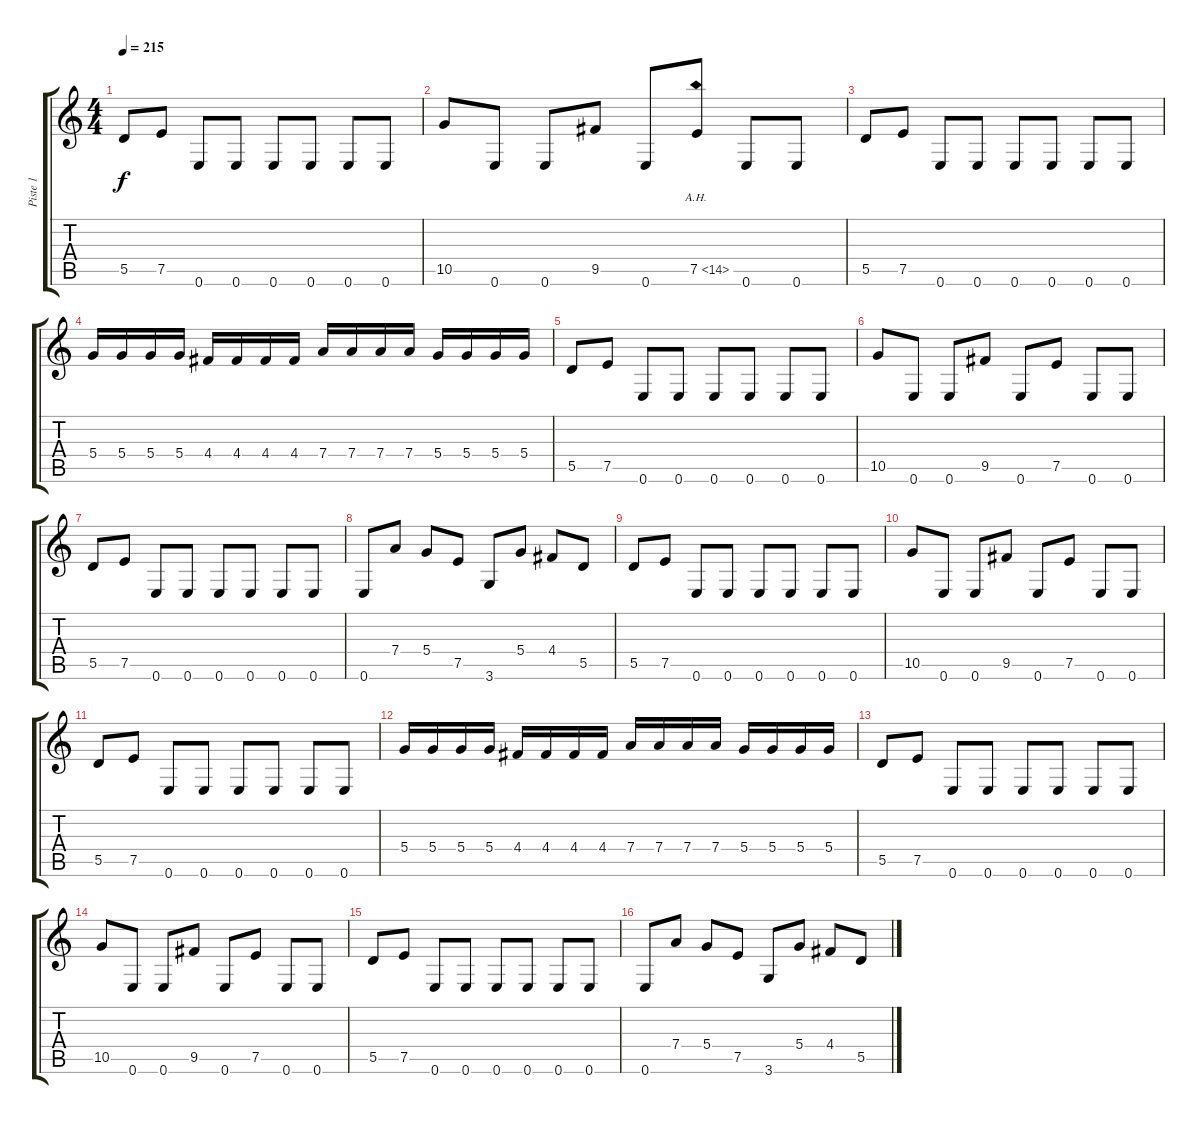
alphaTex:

\track ("Piste 1" "Piste 1") {instrument distortionguitar}
\staff {score tabs}
\tuning (E4 B3 G3 D3 A2 E2) {hide}
\ts (4 4)
\tempo 215
\clef g2
\ks c
5.5.8{dy f instrument distortionguitar} 7.5.8 0.6.8 0.6.8 0.6.8 0.6.8 0.6.8 0.6.8 |
10.5.8 0.6.8 0.6.8 9.5.8 0.6.8 7.5{ah 7}.8 0.6.8 0.6.8 |
5.5.8 7.5.8 0.6.8 0.6.8 0.6.8 0.6.8 0.6.8 0.6.8 |
5.4.16 5.4.16 5.4.16 5.4.16 4.4.16 4.4.16 4.4.16 4.4.16 7.4.16 7.4.16 7.4.16 7.4.16 5.4.16 5.4.16 5.4.16 5.4.16 |
5.5.8 7.5.8 0.6.8 0.6.8 0.6.8 0.6.8 0.6.8 0.6.8 |
10.5.8 0.6.8 0.6.8 9.5.8 0.6.8 7.5.8 0.6.8 0.6.8 |
5.5.8 7.5.8 0.6.8 0.6.8 0.6.8 0.6.8 0.6.8 0.6.8 |
0.6.8 7.4.8 5.4.8 7.5.8 3.6.8 5.4.8 4.4.8 5.5.8 |
5.5.8 7.5.8 0.6.8 0.6.8 0.6.8 0.6.8 0.6.8 0.6.8 |
10.5.8 0.6.8 0.6.8 9.5.8 0.6.8 7.5.8 0.6.8 0.6.8 |
5.5.8 7.5.8 0.6.8 0.6.8 0.6.8 0.6.8 0.6.8 0.6.8 |
5.4.16 5.4.16 5.4.16 5.4.16 4.4.16 4.4.16 4.4.16 4.4.16 7.4.16 7.4.16 7.4.16 7.4.16 5.4.16 5.4.16 5.4.16 5.4.16 |
5.5.8 7.5.8 0.6.8 0.6.8 0.6.8 0.6.8 0.6.8 0.6.8 |
10.5.8 0.6.8 0.6.8 9.5.8 0.6.8 7.5.8 0.6.8 0.6.8 |
5.5.8 7.5.8 0.6.8 0.6.8 0.6.8 0.6.8 0.6.8 0.6.8 |
0.6.8 7.4.8 5.4.8 7.5.8 3.6.8 5.4.8 4.4.8 5.5.8
